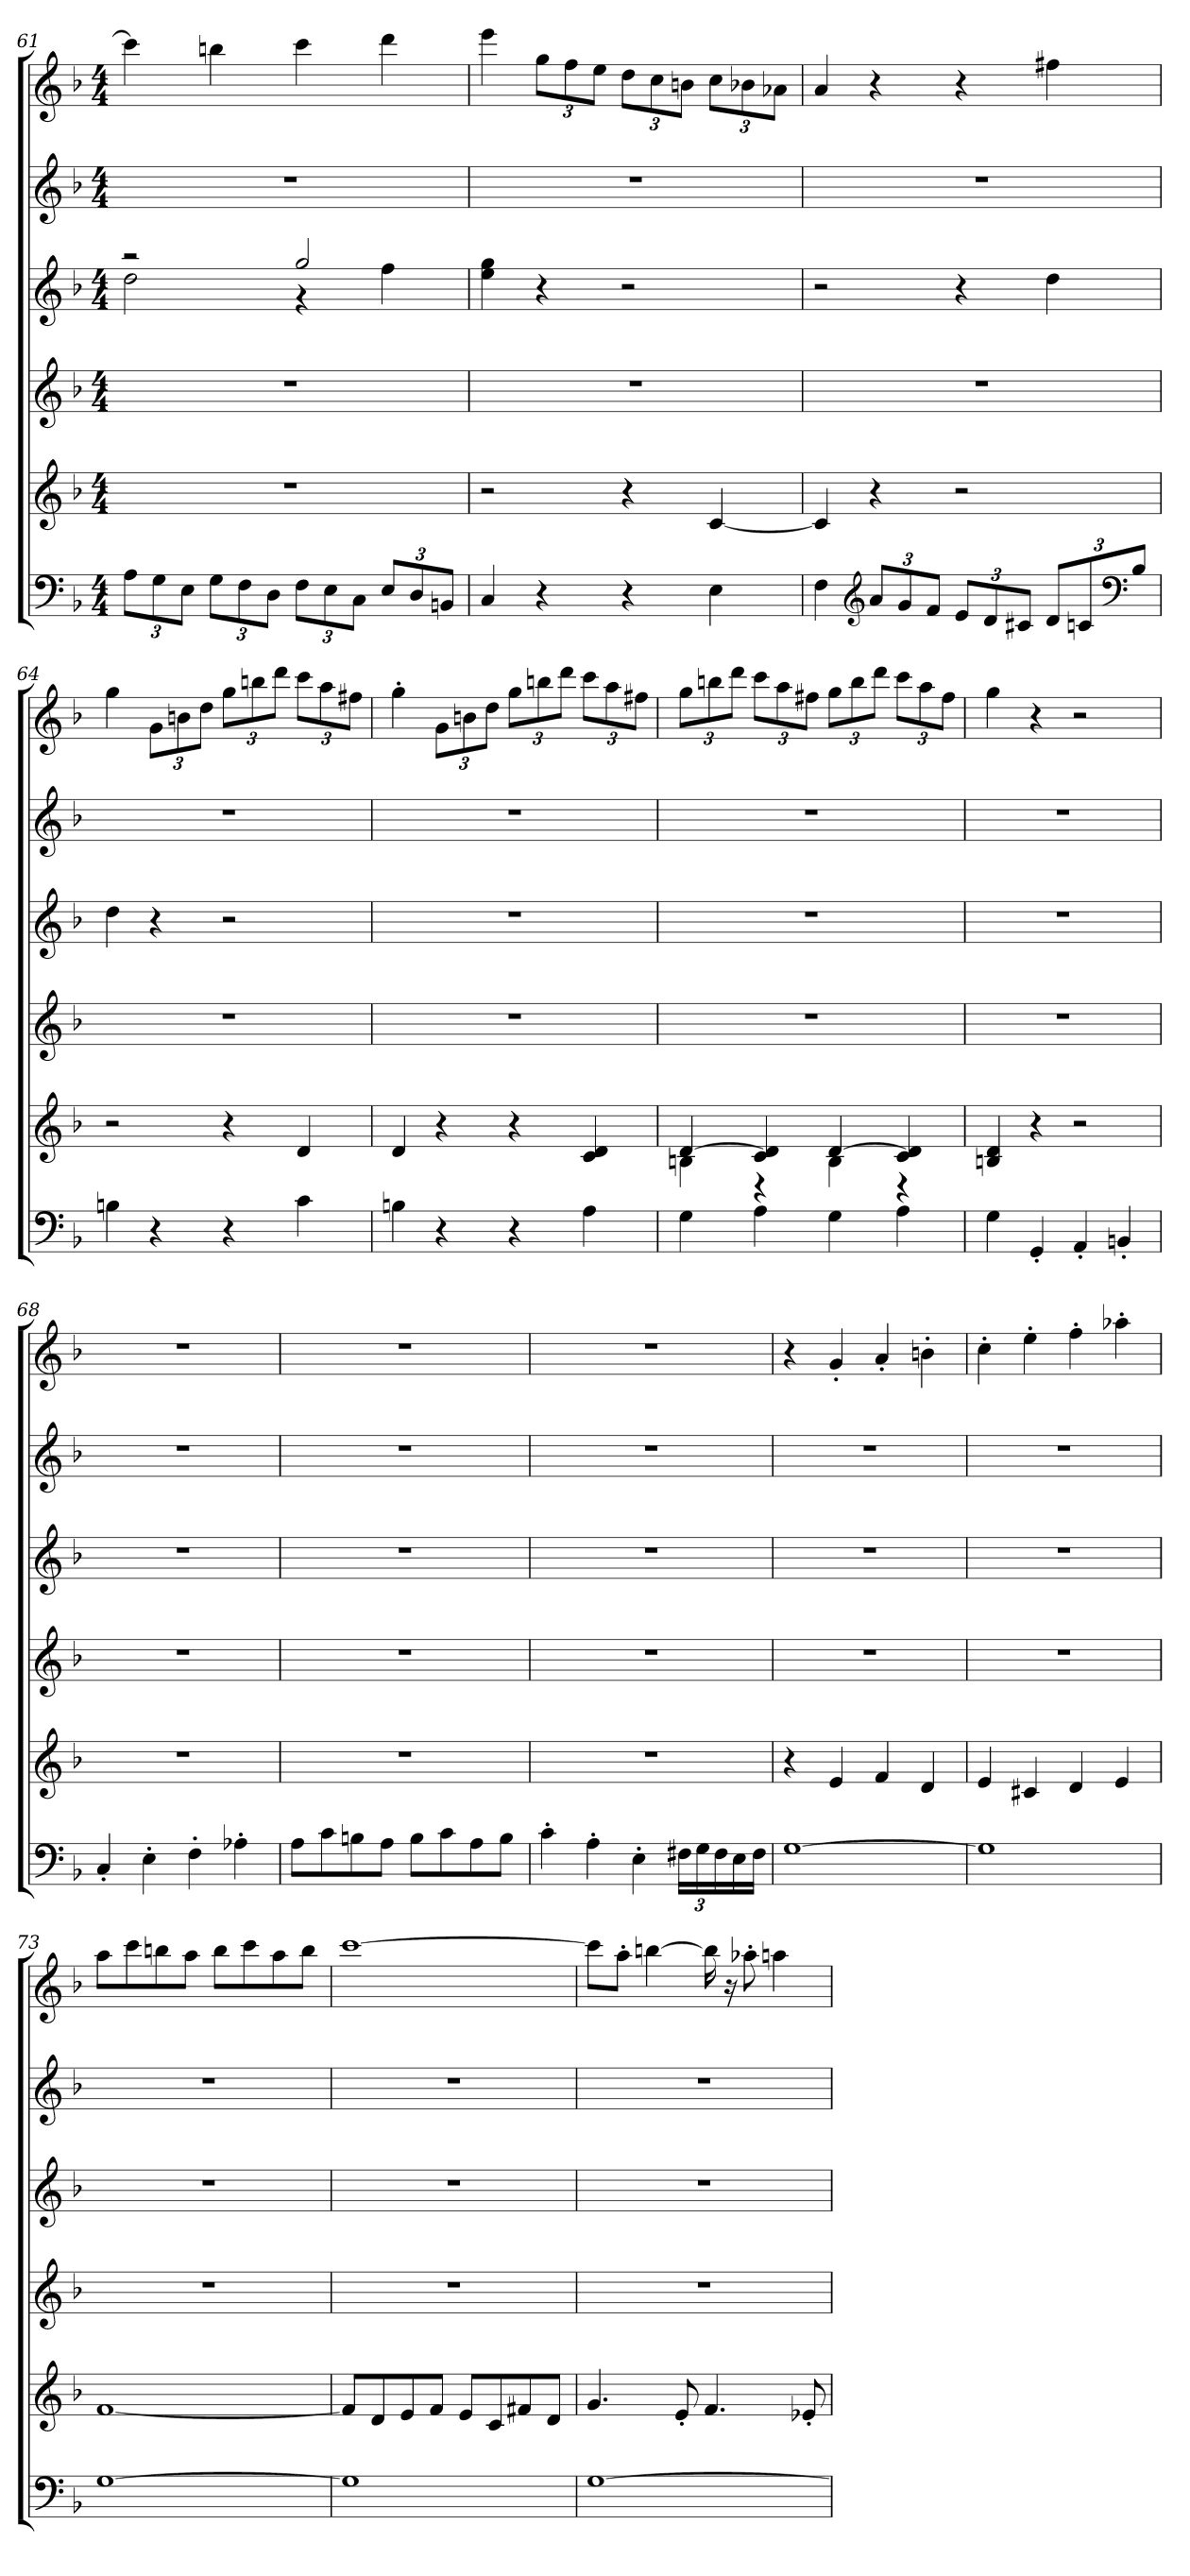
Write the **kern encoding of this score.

**kern	**kern	**kern	**kern	**kern	**kern
*part5	*part4	*part3	*part2	*part1	*part1
*staff6	*staff5	*staff4	*staff3	*staff2	*staff1
*clefF4	*clefG2	*clefG2	*clefG2	*clefG2	*clefG2
*k[b-]	*k[b-]	*k[b-]	*k[b-]	*k[b-]	*k[b-]
*M4/4	*M4/4	*M4/4	*M4/4	*M4/4	*M4/4
*Xbrackettup	*	*	*	*	*
=61	=61	=61	=61	=61	=61
*	*	*	*^	*	*
12A\L	1r	1r	2r	2dd\	1r	4ccc\]
12G\	.	.	.	.	.	.
12E\J	.	.	.	.	.	.
12G\L	.	.	.	.	.	4bbn\
12F\	.	.	.	.	.	.
12D\J	.	.	.	.	.	.
12F\L	.	.	2gg/	4r	.	4ccc\
12E\	.	.	.	.	.	.
12C\J	.	.	.	.	.	.
12E/L	.	.	.	4ff\	.	4ddd\
12D/	.	.	.	.	.	.
12BBn/J	.	.	.	.	.	.
*	*	*	*v	*v	*	*
=62	=62	=62	=62	=62	=62
*	*	*	*	*	*MM179
4C/	2r	1r	4ee\ 4gg\	1r	4eee\
*	*	*	*	*	*Xbrackettup
4r	.	.	4r	.	12gg\L
.	.	.	.	.	12ff\
.	.	.	.	.	12ee\J
4r	4r	.	2r	.	12dd\L
.	.	.	.	.	12cc\
.	.	.	.	.	12bn\J
4E\	[4c/	.	.	.	12cc\L
.	.	.	.	.	12b-X\
.	.	.	.	.	12a-X\J
!!LO:LB:g=z
=63	=63	=63	=63	=63	=63
4F\	4c/]	1r	2r	1r	4a/
*clefG2	*	*	*	*	*
12a/L	4r	.	.	.	4r
12g/	.	.	.	.	.
12f/J	.	.	.	.	.
12e/L	2r	.	4r	.	4r
12d/	.	.	.	.	.
12c#X/J	.	.	.	.	.
12d/L	.	.	4dd\	.	4ff#X\
12cn/	.	.	.	.	.
*clefF4	*	*	*	*	*
12B-/J	.	.	.	.	.
=64	=64	=64	=64	=64	=64
4Bn\	2r	1r	4dd\	1r	4gg\
4r	.	.	4r	.	12g\L
.	.	.	.	.	12bn\
.	.	.	.	.	12dd\J
4r	4r	.	2r	.	12gg\L
.	.	.	.	.	12bbn\
.	.	.	.	.	12ddd\J
4c\	4d/	.	.	.	12ccc\L
.	.	.	.	.	12aa\
.	.	.	.	.	12ff#X\J
=65	=65	=65	=65	=65	=65
4Bn\	4d/	1r	1r	1r	4gg'\
4r	4r	.	.	.	12g\L
.	.	.	.	.	12bn\
.	.	.	.	.	12dd\J
4r	4r	.	.	.	12gg\L
.	.	.	.	.	12bbn\
.	.	.	.	.	12ddd\J
4A\	4c/ 4d/	.	.	.	12ccc\L
.	.	.	.	.	12aa\
.	.	.	.	.	12ff#X\J
!!LO:PB:g=z
=66	=66	=66	=66	=66	=66
*	*^	*	*	*	*
4G\	[4d/	4Bn\	1r	1r	1r	12gg\L
.	.	.	.	.	.	12bbn\
.	.	.	.	.	.	12ddd\J
4A\	4c/ 4d/]	4r	.	.	.	12ccc\L
.	.	.	.	.	.	12aa\
.	.	.	.	.	.	12ff#X\J
4G\	[4d/	4B\	.	.	.	12gg\L
.	.	.	.	.	.	12bb\
.	.	.	.	.	.	12ddd\J
4A\	4c/ 4d/]	4r	.	.	.	12ccc\L
.	.	.	.	.	.	12aa\
.	.	.	.	.	.	12ff#\J
*	*v	*v	*	*	*	*
=67	=67	=67	=67	=67	=67
4G\	4Bn/ 4d/	1r	1r	1r	4gg\
4GG'/	4r	.	.	.	4r
4AA'/	2r	.	.	.	2r
4BBn'/	.	.	.	.	.
=68	=68	=68	=68	=68	=68
*	*	*	*	*	*MM181
4C'/	1r	1r	1r	1r	1r
4E'\	.	.	.	.	.
4F'\	.	.	.	.	.
4A-X'\	.	.	.	.	.
=69	=69	=69	=69	=69	=69
*	*	*	*	*	*MM181
8A\L	1r	1r	1r	1r	1r
8c\	.	.	.	.	.
8Bn\	.	.	.	.	.
8A\J	.	.	.	.	.
8B\L	.	.	.	.	.
8c\	.	.	.	.	.
8A\	.	.	.	.	.
8B\J	.	.	.	.	.
!!LO:LB:g=z
=70	=70	=70	=70	=70	=70
4c'\	1r	1r	1r	1r	1r
4A'\	.	.	.	.	.
4E'\	.	.	.	.	.
24F#X\LL	.	.	.	.	.
24G\	.	.	.	.	.
24F#\	.	.	.	.	.
16E\	.	.	.	.	.
16F#\JJ	.	.	.	.	.
=71	=71	=71	=71	=71	=71
*	*	*	*	*	*MM181
[1G	4r	1r	1r	1r	4r
.	4e/	.	.	.	4g'/
.	4f/	.	.	.	4a'/
.	4d/	.	.	.	4bn'\
=72	=72	=72	=72	=72	=72
*	*	*	*	*	*MM181
1G]	4e/	1r	1r	1r	4cc'\
.	4c#X/	.	.	.	4ee'\
.	4d/	.	.	.	4ff'\
.	4e/	.	.	.	4aa-X'\
=73	=73	=73	=73	=73	=73
*	*	*	*	*	*MM181
[1G	[1f	1r	1r	1r	8aa\L
.	.	.	.	.	8ccc\
.	.	.	.	.	8bbn\
.	.	.	.	.	8aa\J
.	.	.	.	.	8bb\L
.	.	.	.	.	8ccc\
.	.	.	.	.	8aa\
.	.	.	.	.	8bb\J
=74	=74	=74	=74	=74	=74
1G]	8f/L]	1r	1r	1r	[1ccc
.	8d/	.	.	.	.
.	8e/	.	.	.	.
.	8f/J	.	.	.	.
.	8e/L	.	.	.	.
.	8c/	.	.	.	.
.	8f#X/	.	.	.	.
.	8d/J	.	.	.	.
!!LO:PB:g=z
=75	=75	=75	=75	=75	=75
*	*	*	*	*	*MM181
[1G	4.g/	1r	1r	1r	8ccc\L]
.	.	.	.	.	8aa'\J
.	.	.	.	.	[4bbn\
.	8e'/	.	.	.	.
.	4.f/	.	.	.	16bb\]
.	.	.	.	.	16r
.	.	.	.	.	8aa-X'\
.	.	.	.	.	4aan\
.	8e-X'/	.	.	.	.
=	=	=	=	=	=
*-	*-	*-	*-	*-	*-
